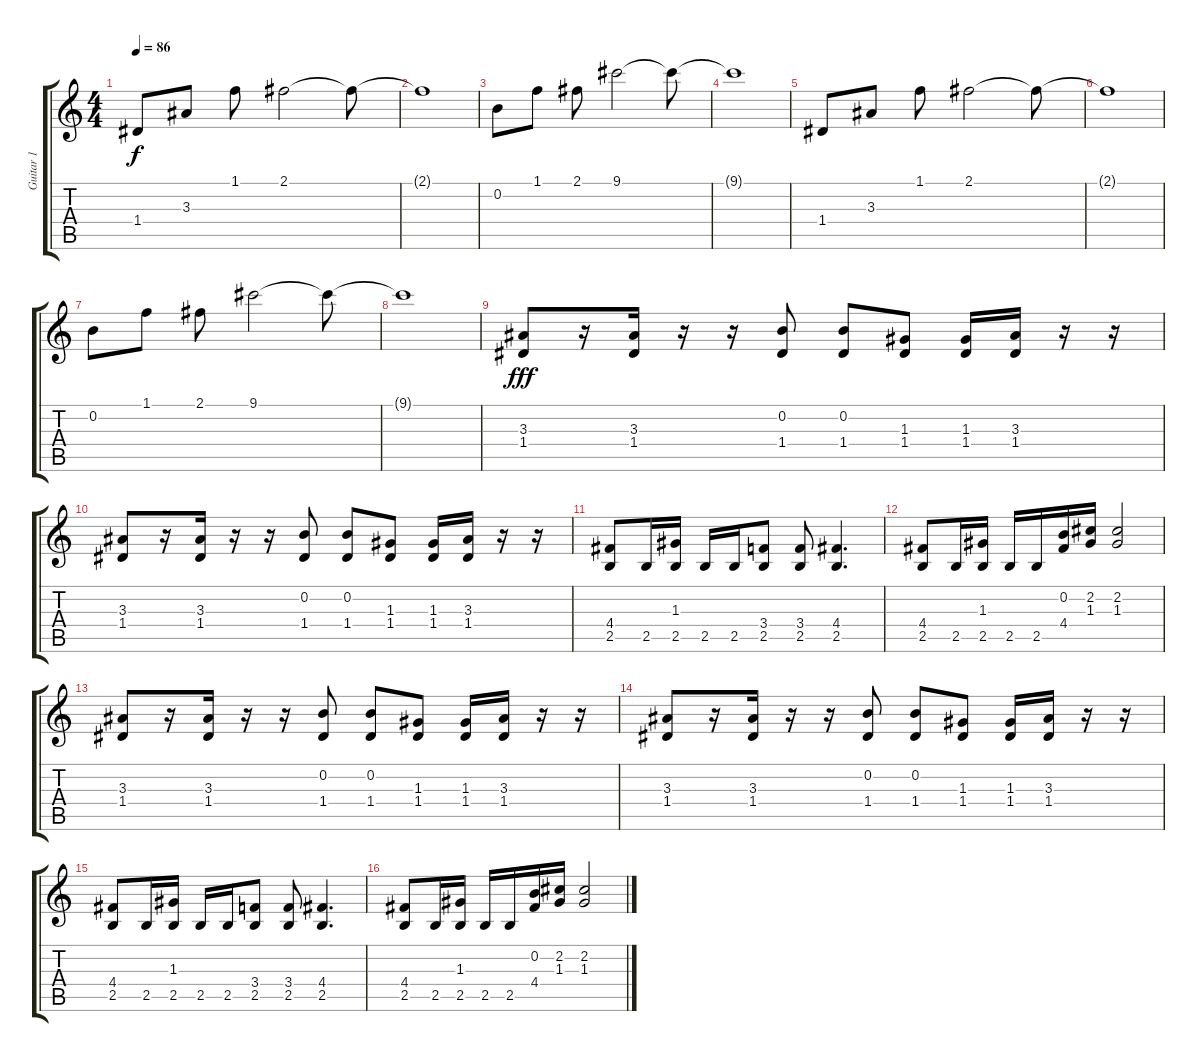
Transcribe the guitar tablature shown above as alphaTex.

\track ("Guitar 1" "Guitar 1") {instrument distortionguitar}
\staff {score tabs}
\tuning (E4 B3 G3 D3 A2 E2) {hide}
\ts (4 4)
\tempo 86
\clef g2
\ks c
1.4.8{dy f instrument electricguitarclean} 3.3.8 1.1.8 2.1.2 2.1{t}.8 |
2.1{t}.1 |
0.2.8 1.1.8 2.1.8 9.1.2 9.1{t}.8 |
9.1{t}.1 |
1.4.8 3.3.8 1.1.8 2.1.2 2.1{t}.8 |
2.1{t}.1 |
0.2.8 1.1.8 2.1.8 9.1.2 9.1{t}.8 |
9.1{t}.1 |
(3.3 1.4).8{dy fff instrument distortionguitar} r.16 (3.3 1.4).16 r.16 r.16 (0.2 1.4).8 (0.2 1.4).8 (1.3 1.4).8 (1.3 1.4).16 (3.3 1.4).16 r.16 r.16 |
(3.3 1.4).8 r.16 (3.3 1.4).16 r.16 r.16 (0.2 1.4).8 (0.2 1.4).8 (1.3 1.4).8 (1.3 1.4).16 (3.3 1.4).16 r.16 r.16 |
(4.4 2.5).8 2.5.16 (1.3 2.5).16 2.5.16 2.5.16 (3.4 2.5).8 (3.4 2.5).8 (4.4 2.5).4{d} |
(4.4 2.5).8 2.5.16 (1.3 2.5).16 2.5.16 2.5.16 (0.2 4.4).16 (2.2 1.3).16 (2.2 1.3).2 |
(3.3 1.4).8 r.16 (3.3 1.4).16 r.16 r.16 (0.2 1.4).8 (0.2 1.4).8 (1.3 1.4).8 (1.3 1.4).16 (3.3 1.4).16 r.16 r.16 |
(3.3 1.4).8 r.16 (3.3 1.4).16 r.16 r.16 (0.2 1.4).8 (0.2 1.4).8 (1.3 1.4).8 (1.3 1.4).16 (3.3 1.4).16 r.16 r.16 |
(4.4 2.5).8 2.5.16 (1.3 2.5).16 2.5.16 2.5.16 (3.4 2.5).8 (3.4 2.5).8 (4.4 2.5).4{d} |
(4.4 2.5).8 2.5.16 (1.3 2.5).16 2.5.16 2.5.16 (0.2 4.4).16 (2.2 1.3).16 (2.2 1.3).2
